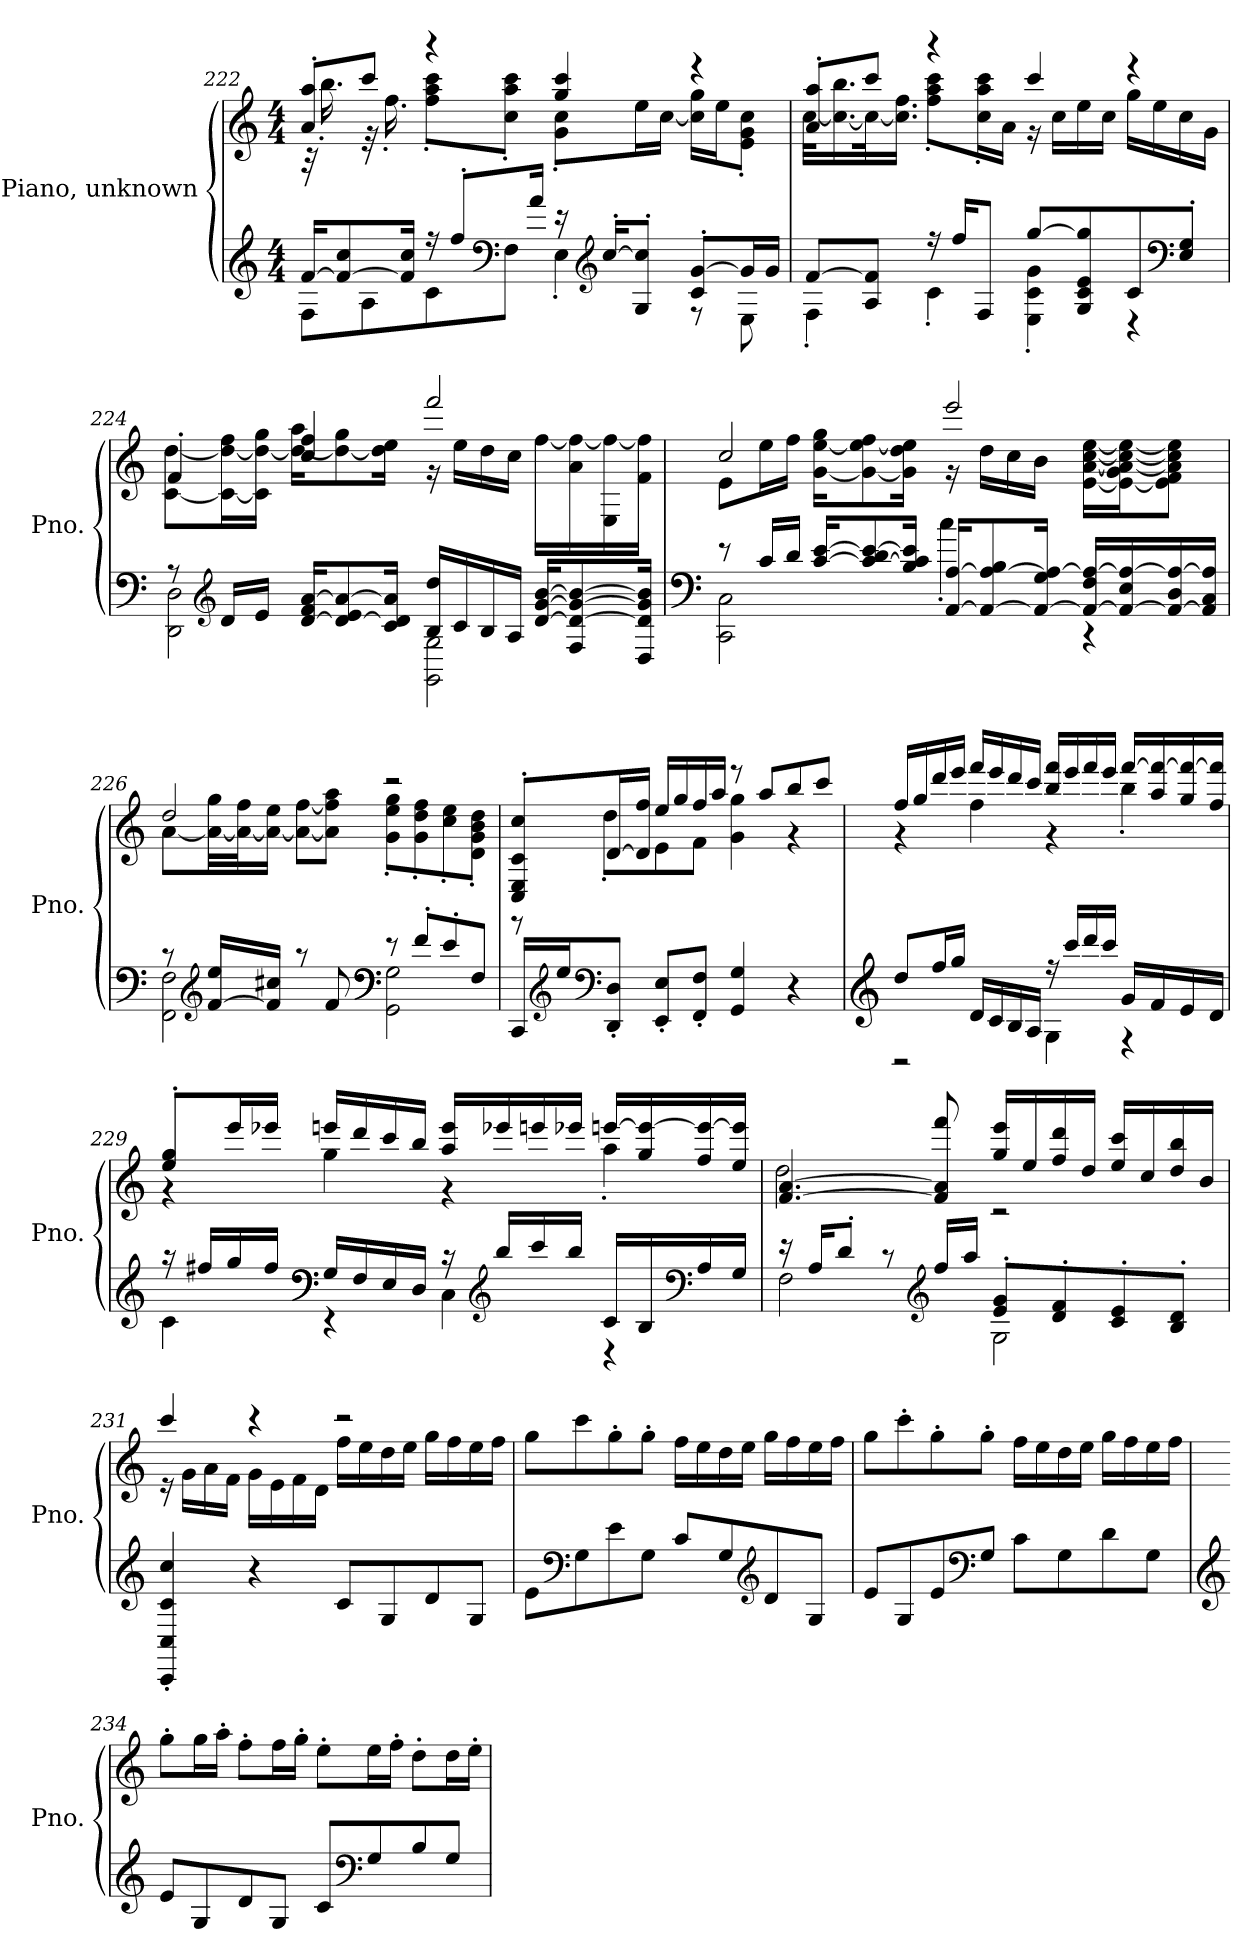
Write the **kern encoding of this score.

**kern	**kern
*part1	*part1
*staff2	*staff1
*I"Piano, unknown	*
*I'Pno.	*
*clefG2	*clefG2
*k[]	*k[]
*M4/4	*M4/4
=222	=222
*^	*^
[16f/KL	8F\L	8a/' 8aa/'L	32r
.	.	.	16.bb'\
8f/_ 8cc/	.	.	.
.	8A\	8ccc/J	32r
.	.	.	16.ff'\
16f/] 16cc/Jk	.	.	.
16r	8c\	4r	8ff\' 8aa\' 8ccc\'L
8ff'/L	.	.	.
*clefF4	*	*	*
.	8F\J	.	8cc\' 8aa\' 8ccc\'J
16a/Jk	.	.	.
16r	4E'\	4gg/ 4ccc/	8g\' 8cc\'L
*clefG2	*	*	*
[16cc'/KL	.	.	.
8G/' 8cc/]'J	.	.	16ee\L
.	.	.	[16cc\JJ
8c/' [8g/'L	8r	4r	16cc\] 16gg\LL
.	.	.	16ee\J
16g/L]	8E\	.	8e\' 8g\' 8cc\'J
16g/JJ	.	.	.
!!LO:PB:g=z	!!
=223	=223	=223	=223
[8f/L	4F'\	8a/' 8aa/'L	[32cc\KLL
.	.	.	16.cc\_ 16.bb\
8A/ 8f/]J	.	8ccc/J	32cc\K_
.	.	.	16.cc\] 16.ff\JJ
16r	4c'\	4r	8ff\' 8aa\' 8ccc\'L
16ff/KL	.	.	.
8F/J	.	.	16cc\' 16aa\' 16ccc\'L
.	.	.	16a\JJ
[8gg/L	4E\' 4c\' 4g\'	4ccc/	16r
.	.	.	16cc\LL
8G/ 8c/ 8e/ 8gg/]	.	.	16ee\
.	.	.	16cc\JJ
8c/	4r	4r	16gg\LL
.	.	.	16ee\
*clefF4	*	*	*
8E/' 8G/'J	.	.	16cc\
.	.	.	16g\JJ
=224	=224	=224	=224
8r	2DD\ 2D\	4f'/	[8c\ [8dd\L
*clefG2	*	*	*
16d/LL	.	.	16c\_ 16dd\_ 16ff\L
16e/JJ	.	.	16c\] 16dd\_ 16gg\JJ
[16d/ 16f/ [16a/KL	.	4cc/ 4ff/	16dd\_ 16aa\KL
8d/_ 8e/ 8a/_	.	.	8dd\_ 8gg\
16c/ 16d/] 16a/]Jk	.	.	16dd\] 16ee\Jk
16B/ 16dd/LL	2GG\ 2G\	2fff/	16r
16c/	.	.	16ee\LL
16B/	.	.	16dd\
16A/JJ	.	.	16cc\JJ
[16d/ [16g/ [16b/KL	.	.	[16ff\LL
8F/ 8d/_ 8g/_ 8b/_	.	.	16a\ 16ff\_
.	.	.	16E\ 16ff\_
16D/ 16d/] 16g/] 16b/]Jk	.	.	16f\ 16ff\]JJ
!!LO:LB:g=z	!!
=225	=225	=225	=225
*clefF4	*	*	*
8r	2CC\ 2C\	2cc/	8e\L
16c/LL	.	.	16ee\L
16d/JJ	.	.	16ff\JJ
[16c/ [16e/KL	.	.	[16g\ [16ee\ 16gg\KL
8c/_ 8d/ 8e/_	.	.	8g\_ 8ee\_ 8ff\
16B/ 16c/] 16e/]Jk	.	.	16g\] 16dd\ 16ee\]Jk
[16AA/ [16A/KL	4cc'\	2eee/	16r
8AA/_ 8A/_ 8B/	.	.	16dd\LL
.	.	.	16cc\
16AA/_ 16G/ 16A/_Jk	.	.	16b\JJ
16AA/_ 16F/ 16A/_LL	4r	.	[16e\ [16a\ [16cc\ [16ee\LL
16AA/_ 16E/ 16A/_	.	.	16e\_ 16g\ 16a\_ 16cc\_ 16ee\_J
16AA/_ 16D/ 16A/_	.	.	8e\] 8f\ 8a\] 8cc\] 8ee\]J
16AA/] 16C/ 16A/]JJ	.	.	.
=226	=226	=226	=226
8r	2FF\ 2F\	2dd/	[8a\L
*clefG2	*	*	*
[16f/ 16ee/LL	.	.	32a\_ 32gg\LL
.	.	.	32a\_ 32ff\J
16f/] 16cc#X/JJ	.	.	16a\_ 16ee\JJ
8r	.	.	8a\_ [8ff\L
8f/	.	.	8a\] 8ff\] 8aa\J
*clefF4	*	*	*
8r	2GG\ 2G\	2r	8g\' 8ee\' 8gg\'L
8f'/L	.	.	8g\' 8dd\' 8ff\'
8e'/	.	.	8cc\' 8ee\'
8F/J	.	.	8d\' 8g\' 8b\' 8dd\'J
*v	*v	*	*
!!LO:LB:g=z	!!
=227	=227	=227
16CC/LL	8C/' 8E/' 8c/' 8cc/'L	8r
*clefG2	*	*
16ee/J	.	.
*clefF4	*	*
8DD/' 8D/'J	[16d/L	8dd'\L
.	16d/] 16ff/JJ	.
8EE/' 8E/'L	16ee/LL	8e\
.	16gg/	.
8FF/' 8F/'J	16ff/	8f\J
.	16aa/JJ	.
4GG/ 4G/	8r	4g\ 4gg\
.	8aa/L	.
4r	8bb/	4r
.	8ccc/J	.
=228	=228	=228
*clefG2	*	*
*^	*	*
8dd/L	2r	16ff/LL	4r
.	.	16gg/	.
16ff/L	.	16ddd/	.
16gg/JJ	.	16eee/JJ	.
16d/LL	.	16fff/LL	4ff\
16c/	.	16eee/	.
16B/	.	16ddd/	.
16A/JJ	.	16ccc/JJ	.
16r	4G\	16bb/ 16fff/LL	4r
16ccc/LL	.	16eee/	.
16ddd/	.	16fff/	.
16ccc/JJ	.	16eee/JJ	.
16g/LL	4r	[16fff/LL	4bb'\
16f/	.	16aa/ 16fff/_	.
16e/	.	16gg/ 16fff/_	.
16d/JJ	.	16ff/ 16fff/]JJ	.
!!LO:LB:g=z	!!
=229	=229	=229	=229
16r	4c\	8ee/' 8gg/'L	4r
16ff#X/LL	.	.	.
16gg/	.	16eee/L	.
16ff#/JJ	.	16eee-X/JJ	.
*clefF4	*	*	*
16G/LL	4r	16eeen/LL	4gg\
16F/	.	16ddd/	.
16E/	.	16ccc/	.
16D/JJ	.	16bb/JJ	.
16r	4C\	16aa/ 16eee/LL	4r
*clefG2	*	*	*
16bb/LL	.	16eee-X/	.
16ccc/	.	16eeen/	.
16bb/JJ	.	16eee-X/JJ	.
16c/LL	4r	[16eeen/LL	4aa'\
16B/	.	16gg/ 16eee/_	.
*clefF4	*	*	*
16A/	.	16ff/ 16eee/_	.
16G/JJ	.	16ee/ 16eee/]JJ	.
=230	=230	=230	=230
16r	2F\	[4.f/ [4.a/	2dd\
16A/KL	.	.	.
8d'/J	.	.	.
8r	.	.	.
*clefG2	*	*	*
16ff/LL	.	8f/] 8a/] 8fff/	.
16aa/JJ	.	.	.
8e/' 8g/'L	2G\	16gg/ 16eee/LL	2r
.	.	16ee/	.
8d/' 8f/'	.	16ff/ 16ddd/	.
.	.	16dd/JJ	.
8c/' 8e/'	.	16ee/ 16ccc/LL	.
.	.	16cc/	.
8B/' 8d/'J	.	16dd/ 16bb/	.
.	.	16b/JJ	.
*v	*v	*	*
!!LO:LB:g=z	!!
=231	=231	=231
4CC/' 4C/' 4c/' 4cc/'	4ccc/	16r
.	.	16g\LL
.	.	16a\
.	.	16f\JJ
4r	4r	16g\LL
.	.	16e\
.	.	16f\
.	.	16d\JJ
8c/L	2r	16ff\LL
.	.	16ee\
8G/	.	16dd\
.	.	16ee\JJ
8d/	.	16gg\LL
.	.	16ff\
8G/J	.	16ee\
.	.	16ff\JJ
*	*v	*v
=232	=232
8e\L	8gg\L
*clefF4	*
8G\	8ccc\
8e\	8gg'\
8G\J	8gg'\J
8c/L	16ff\LL
.	16ee\
8G/	16dd\
.	16ee\JJ
*clefG2	*
8d/	16gg\LL
.	16ff\
8G/J	16ee\
.	16ff\JJ
=233	=233
8e/L	8gg\L
8G/	8ccc'\
8e/	8gg'\
*clefF4	*
8G/J	8gg'\J
8c\L	16ff\LL
.	16ee\
8G\	16dd\
.	16ee\JJ
8d\	16gg\LL
.	16ff\
8G\J	16ee\
.	16ff\JJ
!!LO:LB:g=z
=234	=234
*clefG2	*
8e/L	8gg'\L
8G/	16gg\L
.	16aa'\JJ
8d/	8ff'\L
8G/J	16ff\L
.	16gg'\JJ
8c/L	8ee'\L
*clefF4	*
8G/	16ee\L
.	16ff'\JJ
8B/	8dd'\L
8G/J	16dd\L
.	16ee'\JJ
=	=
*-	*-
